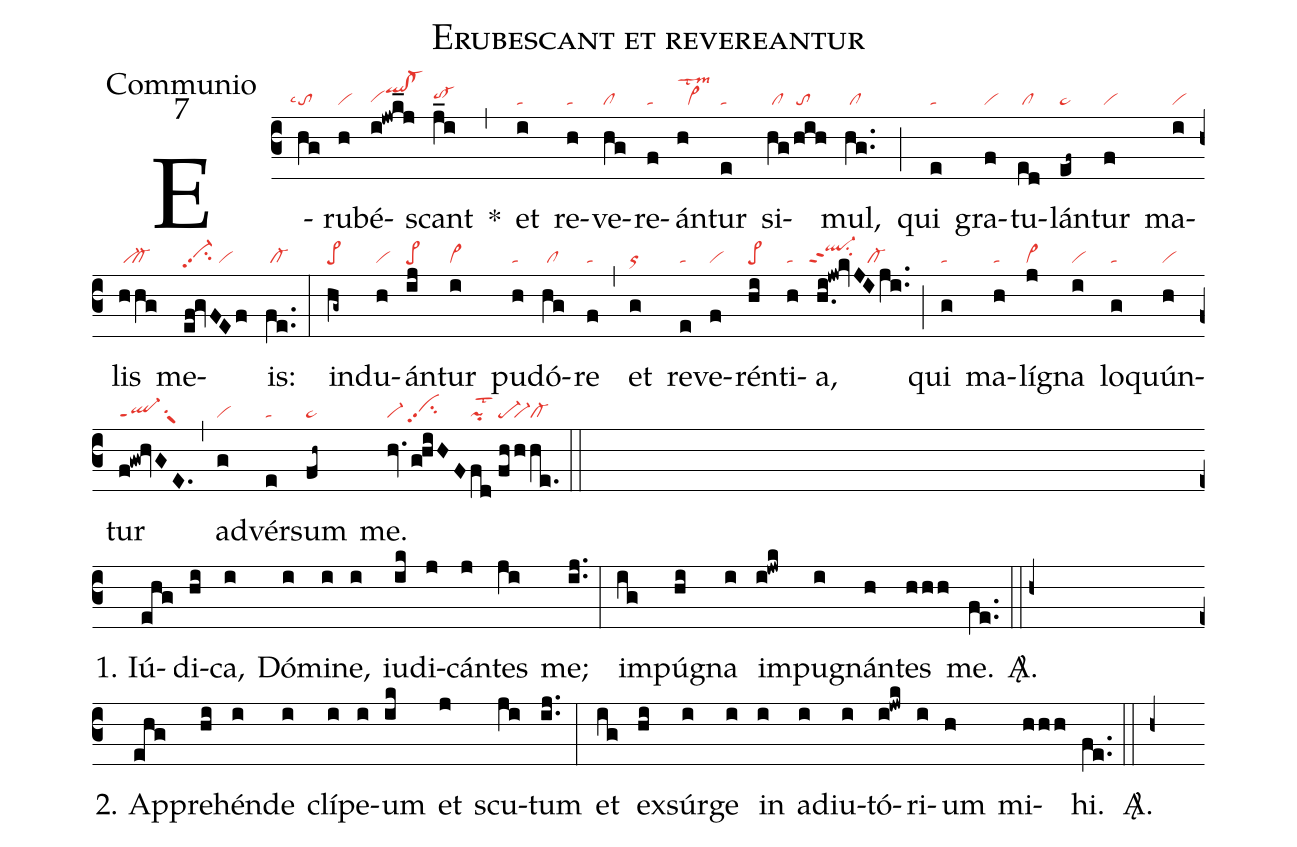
name:Erubescant et revereantur;
office-part:Communio;
mode:7;
nabc-lines:1;
%%
(c3) E(hg|``tolsc4)ru(h|vi)bé(i!jwk_j|vihgqlhj!cl-hj)scant(j_i|to-hh) *(,)
et(i|ta) re(h|ta)ve(hg|cl)re(f|ta)án(h|vi>lstm2)tur(e|ta) si(hg/hih|/cl///to)mul,(hg..|/cl) (;)
qui(e|ta) gra(f|vi)tu(ed|/cl)lán(ef~|pe~)tur(f|vi) ma(i|vi)lis(hhg|/vi-``cl-) me(ef!gvFEf|vi-hhpp2su2/vi)is:(fe..|/cl-) (:)
in(hg~|pe>)du(h|vi)án(ij|pe>)tur(i|vi>) pu(h|ta)dó(hg|/cl)re(f|ta) (,)
et(g|or) re(e|ta)ve(f|vi)rén(hi|pe>)ti(h|ta)a,(h.i!jw!kvJIji..|``ql-hjppt2su2cl-) (;)
qui(g|ta) ma(h|ta)lí(j|vi>)gna(i|vi) lo(g|ta)quún(h|vi)tur(f!gw!hvGE.|ql-ppt1su1suw1) (,)
ad(g|vi)vér(e|ta)sum(fh~|pe~) me.(hv.g!hiHF|vi-/vihhpp2su2/|fd|pilst2|//fhhhe.|pe-``vi-cl-) (::Z)

1. Iú(ehg)di(hi)ca,(i) Dó(i)mi(i)ne,(i) iu(ik)di(j)cán(j)tes(ji) me;(ij..) (:) im(ig)pú(hi)gna(i) im(i!jwk)pu(i)gnán(h)tes(hhh) me.(fe..) <sp>A/</sp>.(::h+Z)

2. Ap(ehg)pre(hi)hén(i)de(i) clí(i)pe(i)um(ik) et(j) scu(ji)tum(ij..) (:) et(ig) ex(hi)súr(i)ge(i) in(i) ad(i)iu(i)tó(i!jwk)ri(i)um(h) mi(hhh)hi.(fe..) <sp>A/</sp>.(::h+)
